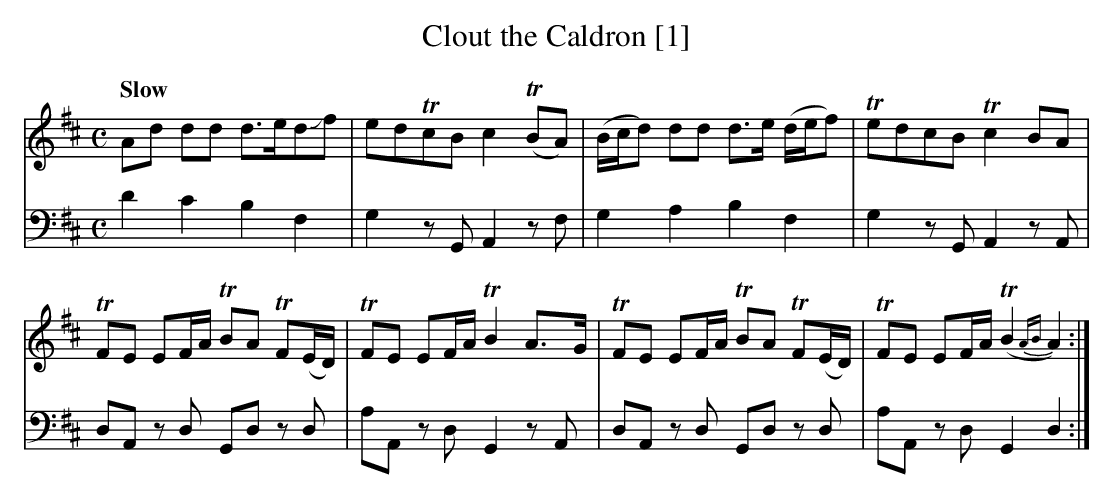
X:1
T:Clout the Caldron [1]
M:C
L:1/8
Q:"Slow"
K:D
V:1
Ad dd d>edJf|edTcB c2 T(BA)|(B/c/d) dd d>e (d/e/f)|TedcB Tc2 BA|
TFE EF/A/ TBA TF(E/D/)|TFE EF/A/ TB2 A>G|TFE EF/A/ TBA TF(E/D/)|TFE EF/A/ T(B2{AB}A2):|]
V:2 clef = bass
D2C2B,2F,2|G,2zG,,A,,2 zF,|G,2A,2B,2F,2|G,2zG,, A,,2zA,,|
D,A,, zD, G,,D, zD,|A,A,, zD, G,,2zA,,|D,A,, zD, G,,D, zD,|A,A,, zD, G,,2D,2:|]
